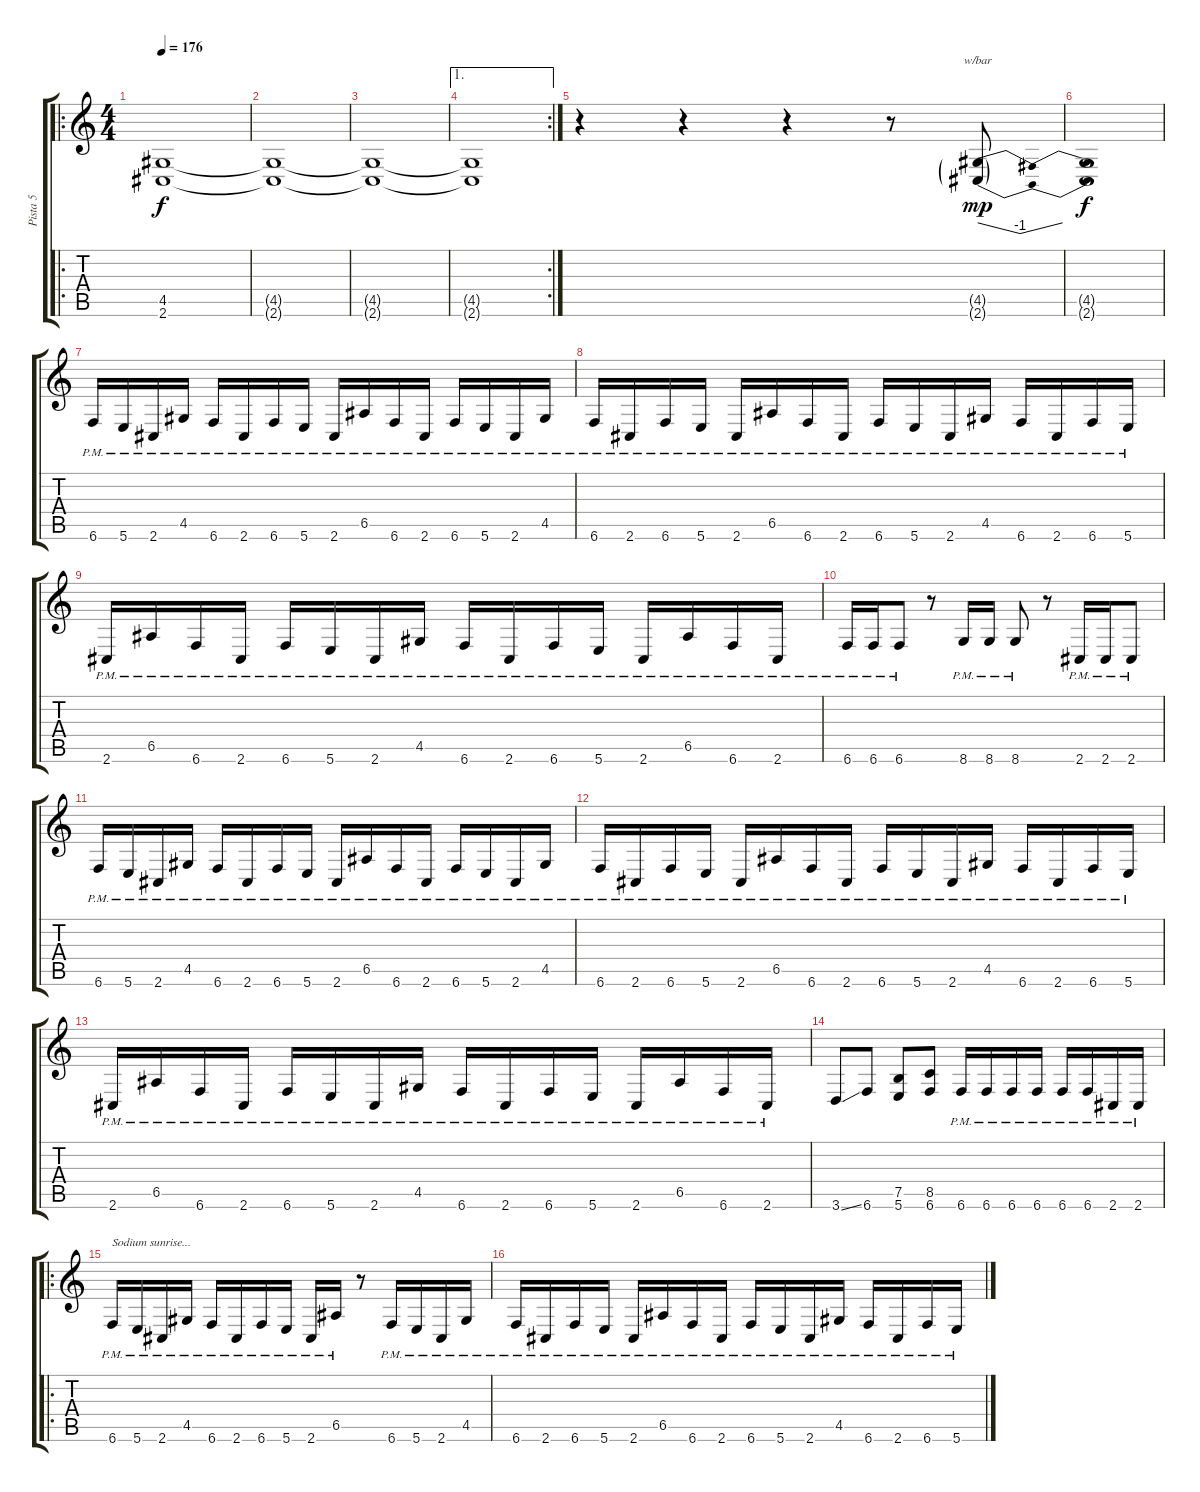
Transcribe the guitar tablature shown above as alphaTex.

\track ("Pista 5" "Pista 5") {instrument distortionguitar}
\staff {score tabs}
\tuning (B3 Gb3 D3 A2 E2 B1) {hide}
\ro
\ts (4 4)
\tempo 176
\clef g2
\ks c
(4.5 2.6).1{dy f instrument distortionguitar} |
(4.5{t} 2.6{t}).1 |
(4.5{t} 2.6{t}).1 |
\ae 1
\rc 2
(4.5{t} 2.6{t}).1 |
r.4 r.4 r.4 r.8 (4.5{g} 2.6{g}).8{tbe (dip default 0 0 30 -4 60 0) dy mp} |
(4.5{t} 2.6{t}).1{dy f} |
6.6{pm}.16 5.6{pm}.16 2.6{pm}.16 4.5{pm}.16 6.6{pm}.16 2.6{pm}.16 6.6{pm}.16 5.6{pm}.16 2.6{pm}.16 6.5{pm}.16 6.6{pm}.16 2.6{pm}.16 6.6{pm}.16 5.6{pm}.16 2.6{pm}.16 4.5{pm}.16 |
6.6{pm}.16 2.6{pm}.16 6.6{pm}.16 5.6{pm}.16 2.6{pm}.16 6.5{pm}.16 6.6{pm}.16 2.6{pm}.16 6.6{pm}.16 5.6{pm}.16 2.6{pm}.16 4.5{pm}.16 6.6{pm}.16 2.6{pm}.16 6.6{pm}.16 5.6{pm}.16 |
2.6{pm}.16 6.5{pm}.16 6.6{pm}.16 2.6{pm}.16 6.6{pm}.16 5.6{pm}.16 2.6{pm}.16 4.5{pm}.16 6.6{pm}.16 2.6{pm}.16 6.6{pm}.16 5.6{pm}.16 2.6{pm}.16 6.5{pm}.16 6.6{pm}.16 2.6{pm}.16 |
6.6{pm}.16 6.6{pm}.16 6.6{pm}.8 r.8 8.6{pm}.16 8.6{pm}.16 8.6{pm}.8 r.8 2.6{pm}.16 2.6{pm}.16 2.6{pm}.8 |
6.6{pm}.16 5.6{pm}.16 2.6{pm}.16 4.5{pm}.16 6.6{pm}.16 2.6{pm}.16 6.6{pm}.16 5.6{pm}.16 2.6{pm}.16 6.5{pm}.16 6.6{pm}.16 2.6{pm}.16 6.6{pm}.16 5.6{pm}.16 2.6{pm}.16 4.5{pm}.16 |
6.6{pm}.16 2.6{pm}.16 6.6{pm}.16 5.6{pm}.16 2.6{pm}.16 6.5{pm}.16 6.6{pm}.16 2.6{pm}.16 6.6{pm}.16 5.6{pm}.16 2.6{pm}.16 4.5{pm}.16 6.6{pm}.16 2.6{pm}.16 6.6{pm}.16 5.6{pm}.16 |
2.6{pm}.16 6.5{pm}.16 6.6{pm}.16 2.6{pm}.16 6.6{pm}.16 5.6{pm}.16 2.6{pm}.16 4.5{pm}.16 6.6{pm}.16 2.6{pm}.16 6.6{pm}.16 5.6{pm}.16 2.6{pm}.16 6.5{pm}.16 6.6{pm}.16 2.6{pm}.16 |
3.6{ss}.8 6.6.8 (7.5 5.6).8 (8.5 6.6).8 6.6{pm}.16 6.6{pm}.16 6.6{pm}.16 6.6{pm}.16 6.6{pm}.16 6.6{pm}.16 2.6{pm}.16 2.6{pm}.16 |
\ro
6.6{pm}.16{txt "Sodium sunrise..."} 5.6{pm}.16 2.6{pm}.16 4.5{pm}.16 6.6{pm}.16 2.6{pm}.16 6.6{pm}.16 5.6{pm}.16 2.6{pm}.16 6.5{pm}.16 r.8 6.6{pm}.16 5.6{pm}.16 2.6{pm}.16 4.5{pm}.16 |
6.6{pm}.16 2.6{pm}.16 6.6{pm}.16 5.6{pm}.16 2.6{pm}.16 6.5{pm}.16 6.6{pm}.16 2.6{pm}.16 6.6{pm}.16 5.6{pm}.16 2.6{pm}.16 4.5{pm}.16 6.6{pm}.16 2.6{pm}.16 6.6{pm}.16 5.6{pm}.16
